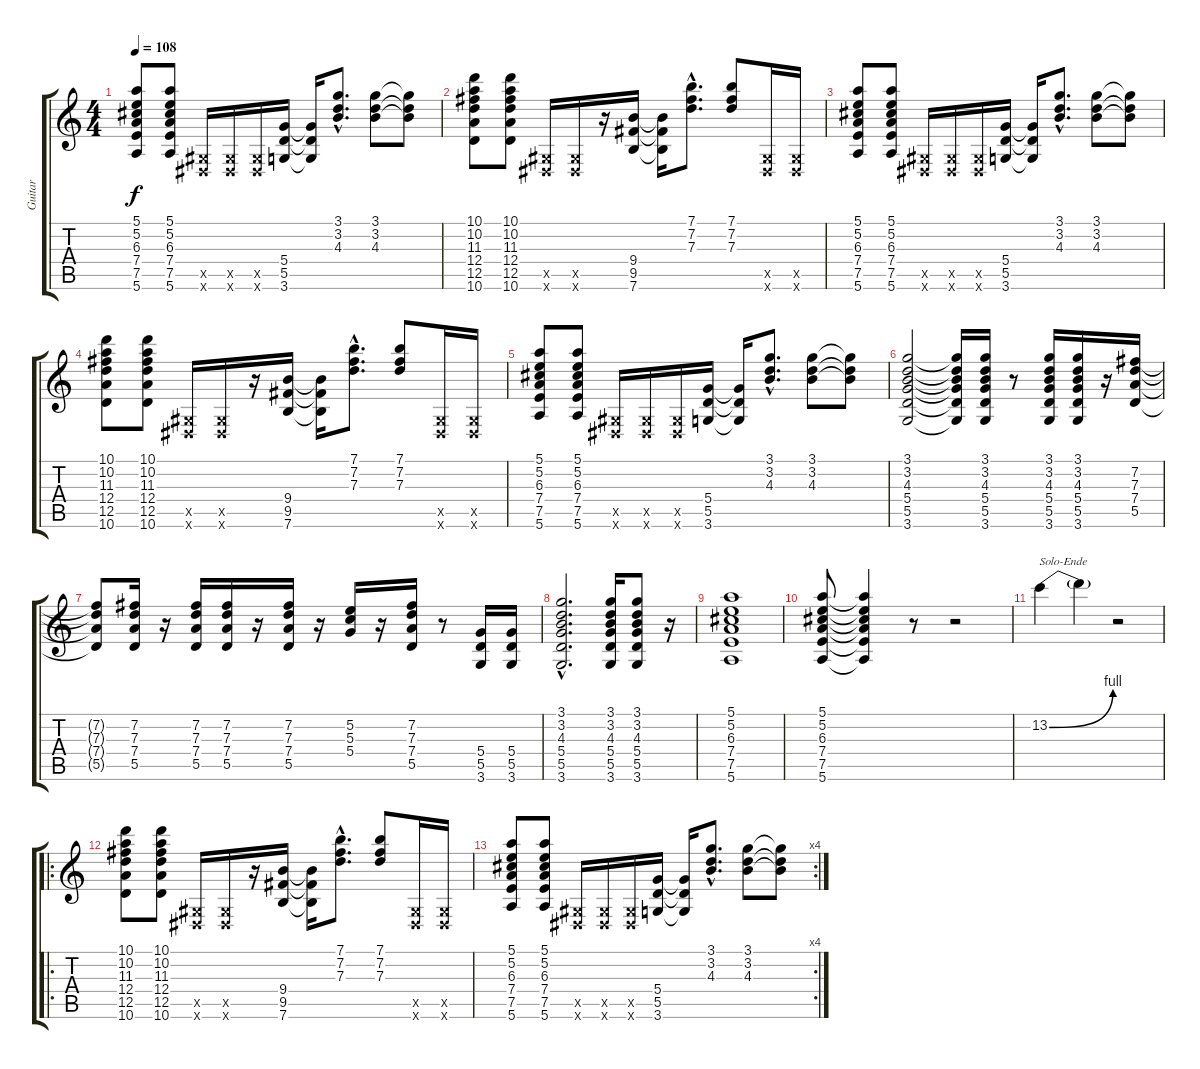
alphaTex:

\track ("Guitar" "Guitar") {instrument distortionguitar}
\staff {score tabs}
\tuning (E4 B3 G3 D3 A2 E2) {hide}
\ts (4 4)
\tempo 108
\clef g2
\ks c
(5.1 5.2 6.3 7.4 7.5 5.6).8{dy f} (5.1 5.2 6.3 7.4 7.5 5.6).8 (-1.5{x} -1.6{x}).16 (-1.5{x} -1.6{x}).16 (-1.5{x} -1.6{x}).16 (5.4 5.5 3.6).16 (5.4{t} 5.5{t} 3.6{t}).16 (3.1{hac} 3.2{hac} 4.3{hac}).8{d} (3.1 3.2 4.3).8 (3.1{t} 3.2{t} 4.3{t}).8 |
(10.1 10.2 11.3 12.4 12.5 10.6).8 (10.1 10.2 11.3 12.4 12.5 10.6).8 (-1.5{x} -1.6{x}).16 (-1.5{x} -1.6{x}).16 r.16 (9.4 9.5 7.6).16 (9.4{t} 9.5{t} 7.6{t}).16 (7.1{hac} 7.2{hac} 7.3{hac}).8{d} (7.1 7.2 7.3).8 (-1.5{x} -1.6{x}).16 (-1.5{x} -1.6{x}).16 |
(5.1 5.2 6.3 7.4 7.5 5.6).8 (5.1 5.2 6.3 7.4 7.5 5.6).8 (-1.5{x} -1.6{x}).16 (-1.5{x} -1.6{x}).16 (-1.5{x} -1.6{x}).16 (5.4 5.5 3.6).16 (5.4{t} 5.5{t} 3.6{t}).16 (3.1{hac} 3.2{hac} 4.3{hac}).8{d} (3.1 3.2 4.3).8 (3.1{t} 3.2{t} 4.3{t}).8 |
(10.1 10.2 11.3 12.4 12.5 10.6).8 (10.1 10.2 11.3 12.4 12.5 10.6).8 (-1.5{x} -1.6{x}).16 (-1.5{x} -1.6{x}).16 r.16 (9.4 9.5 7.6).16 (9.4{t} 9.5{t} 7.6{t}).16 (7.1{hac} 7.2{hac} 7.3{hac}).8{d} (7.1 7.2 7.3).8 (-1.5{x} -1.6{x}).16 (-1.5{x} -1.6{x}).16 |
(5.1 5.2 6.3 7.4 7.5 5.6).8 (5.1 5.2 6.3 7.4 7.5 5.6).8 (-1.5{x} -1.6{x}).16 (-1.5{x} -1.6{x}).16 (-1.5{x} -1.6{x}).16 (5.4 5.5 3.6).16 (5.4{t} 5.5{t} 3.6{t}).16 (3.1{hac} 3.2{hac} 4.3{hac}).8{d} (3.1 3.2 4.3).8 (3.1{t} 3.2{t} 4.3{t}).8 |
(3.1 3.2 4.3 5.4 5.5 3.6).2 (3.1{t} 3.2{t} 4.3{t} 5.4{t} 5.5{t} 3.6{t}).16 (3.1 3.2 4.3 5.4 5.5 3.6).16 r.8 (3.1 3.2 4.3 5.4 5.5 3.6).16 (3.1 3.2 4.3 5.4 5.5 3.6).16 r.16 (7.2 7.3 7.4 5.5).16 |
(7.2{t} 7.3{t} 7.4{t} 5.5{t}).8 (7.2 7.3 7.4 5.5).16 r.16 (7.2 7.3 7.4 5.5).16 (7.2 7.3 7.4 5.5).16 r.16 (7.2 7.3 7.4 5.5).16 r.16 (5.2 5.3 5.4).16 r.16 (7.2 7.3 7.4 5.5).16 r.8 (5.4 5.5 3.6).16 (5.4 5.5 3.6).16 |
(3.1{hac} 3.2{hac} 4.3{hac} 5.4{hac} 5.5{hac} 3.6{hac}).2{d} (3.1 3.2 4.3 5.4 5.5 3.6).16 (3.1 3.2 4.3 5.4 5.5 3.6).8 r.16 |
(5.1 5.2 6.3 7.4 7.5 5.6).1 |
(5.1 5.2 6.3 7.4 7.5 5.6).8 (5.1{t} 5.2{t} 6.3{t} 7.4{t} 7.5{t} 5.6{t}).4 r.8 r.2 |
13.2{be (bend 0 0 60 4)}.4{txt "Solo-Ende"} 13.2{t}.4 r.2 |
\ro
(10.1 10.2 11.3 12.4 12.5 10.6).8 (10.1 10.2 11.3 12.4 12.5 10.6).8 (-1.5{x} -1.6{x}).16 (-1.5{x} -1.6{x}).16 r.16 (9.4 9.5 7.6).16 (9.4{t} 9.5{t} 7.6{t}).16 (7.1{hac} 7.2{hac} 7.3{hac}).8{d} (7.1 7.2 7.3).8 (-1.5{x} -1.6{x}).16 (-1.5{x} -1.6{x}).16 |
\rc 4
(5.1 5.2 6.3 7.4 7.5 5.6).8 (5.1 5.2 6.3 7.4 7.5 5.6).8 (-1.5{x} -1.6{x}).16 (-1.5{x} -1.6{x}).16 (-1.5{x} -1.6{x}).16 (5.4 5.5 3.6).16 (5.4{t} 5.5{t} 3.6{t}).16 (3.1{hac} 3.2{hac} 4.3{hac}).8{d} (3.1 3.2 4.3).8 (3.1{t} 3.2{t} 4.3{t}).8
